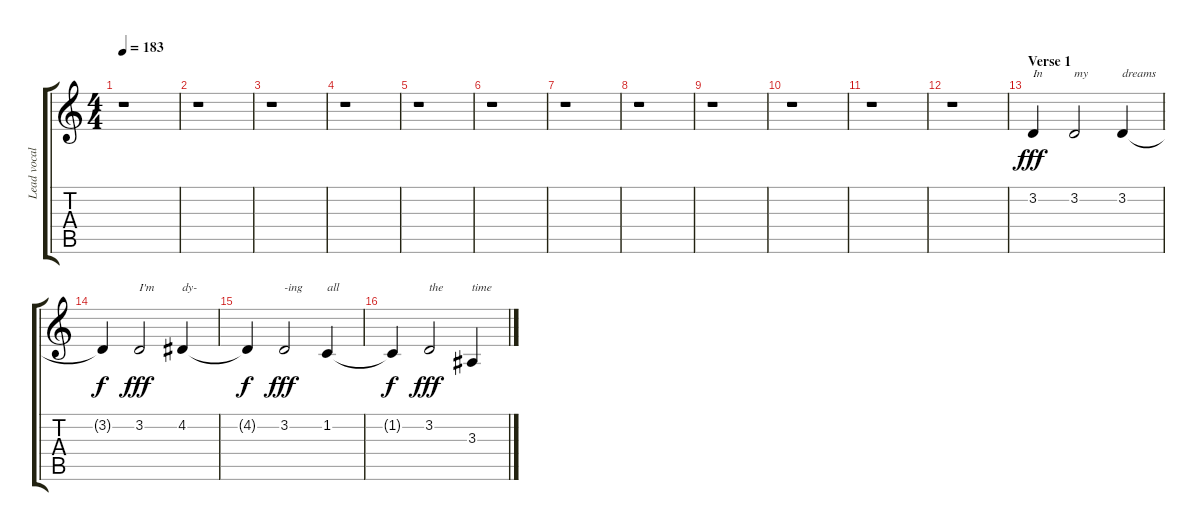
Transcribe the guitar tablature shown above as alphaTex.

\track ("Lead vocals (Moby)" "Lead vocal") {instrument fx5brightness}
\staff {score tabs}
\tuning (E4 B3 G3 D3 A2 E2) {hide}
\ts (4 4)
\tempo 183
\clef g2
\ks c
r.1{dy fff} |
r.1 |
r.1 |
r.1 |
r.1 |
r.1 |
r.1 |
r.1 |
r.1 |
r.1 |
r.1 |
r.1 |
\section ("" "Verse 1")
3.2.4{txt "In"} 3.2.2{txt "my"} 3.2.4{txt "dreams"} |
3.2{t}.4{dy f} 3.2.2{txt "I'm" dy fff} 4.2.4{txt "dy-"} |
4.2{t}.4{dy f} 3.2.2{txt "-ing" dy fff} 1.2.4{txt "all"} |
1.2{t}.4{dy f} 3.2.2{txt "the" dy fff} 3.3.4{txt "time"}
